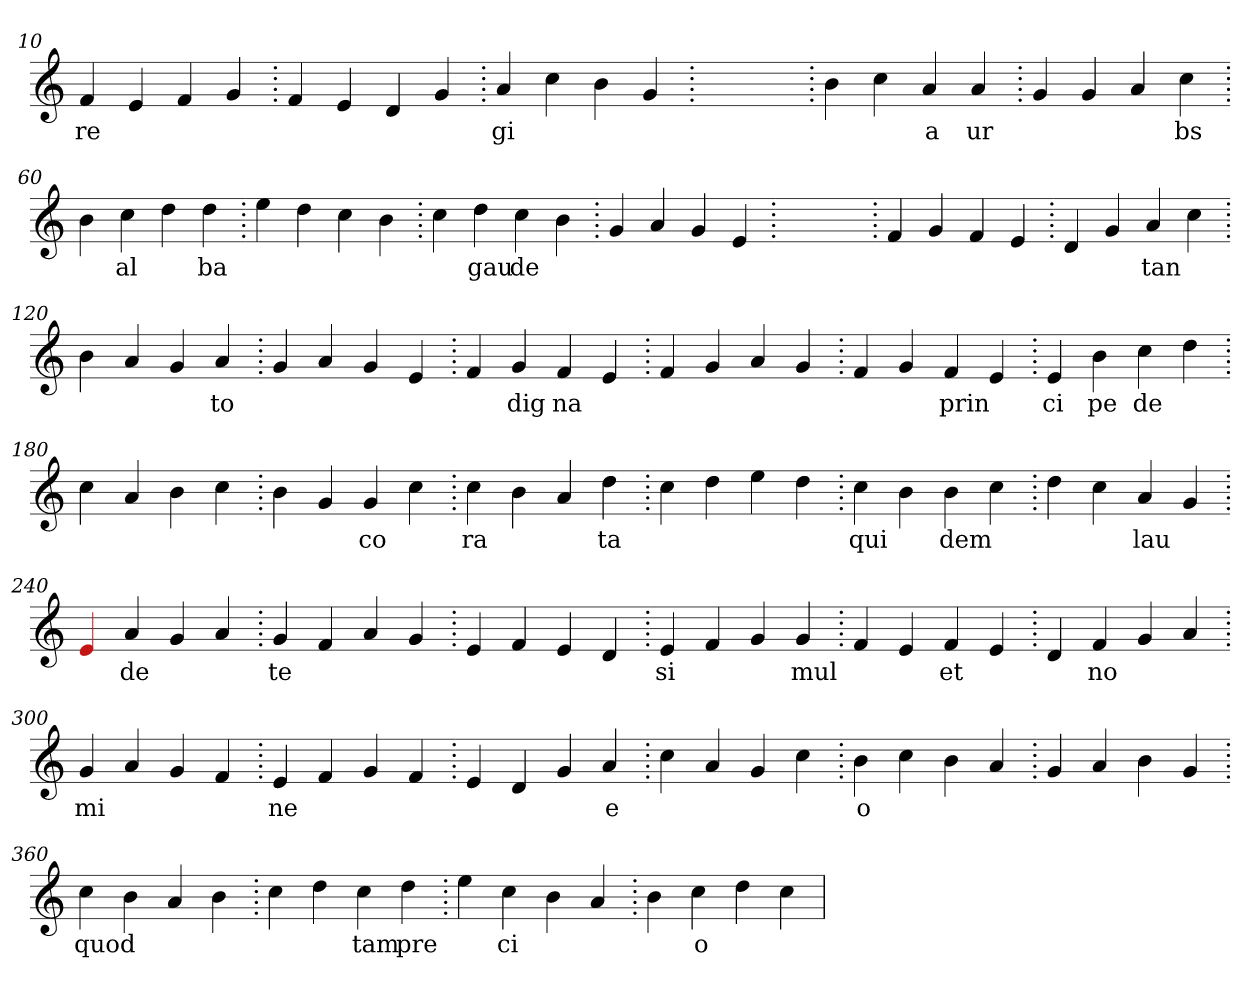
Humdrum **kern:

**kern	**text
*part1	*part1
*staff1	*staff1
*clefG2	*
=10.	=10.
4f	re
4e	.
4f	.
4g	.
=20.	=20.
4f	.
4e	.
4d	.
4g	.
=30.	=30.
4a	gi
4cc	.
4b	.
4g	.
=40.	=40.
1ryy	.
=40.	=40.
4b	.
4cc	.
4a	a
4a	ur
=50.	=50.
4g	.
4g	.
4a	.
4cc	bs
=60.	=60.
4b	.
4cc	al
4dd	.
4dd	ba
=70.	=70.
4ee	.
4dd	.
4cc	.
4b	.
=80.	=80.
4cc	.
4dd	gau
4cc	de
4b	.
=90.	=90.
4g	.
4a	.
4g	.
4e	.
=100.	=100.
1ryy	.
=100.	=100.
4f	.
4g	.
4f	.
4e	.
=110.	=110.
4d	.
4g	.
4a	tan
4cc	.
=120.	=120.
4b	.
4a	.
4g	.
4a	to
=130.	=130.
4g	.
4a	.
4g	.
4e	.
=140.	=140.
4f	.
4g	dig
4f	na
4e	.
=150.	=150.
4f	.
4g	.
4a	.
4g	.
=160.	=160.
4f	.
4g	.
4f	prin
4e	.
=170.	=170.
4e	ci
4b	pe
4cc	de
4dd	.
=180.	=180.
4cc	.
4a	.
4b	.
4cc	.
=190.	=190.
4b	.
4g	.
4g	co
4cc	.
=200.	=200.
4cc	ra
4b	.
4a	.
4dd	ta
=210.	=210.
4cc	.
4dd	.
4ee	.
4dd	.
=220.	=220.
4cc	qui
4b	.
4b	dem
4cc	.
=230.	=230.
4dd	.
4cc	.
4a	lau
4g	.
=240.	=240.
4Re	.
4a	de
4g	.
4a	.
=250.	=250.
4g	te
4f	.
4a	.
4g	.
=260.	=260.
4e	.
4f	.
4e	.
4d	.
=270.	=270.
4e	si
4f	.
4g	.
4g	mul
=280.	=280.
4f	.
4e	.
4f	et
4e	.
=290.	=290.
4d	.
4f	no
4g	.
4a	.
=300.	=300.
4g	mi
4a	.
4g	.
4f	.
=310.	=310.
4e	ne
4f	.
4g	.
4f	.
=320.	=320.
4e	.
4d	.
4g	.
4a	e
=330.	=330.
4cc	.
4a	.
4g	.
4cc	.
=340.	=340.
4b	o
4cc	.
4b	.
4a	.
=350.	=350.
4g	.
4a	.
4b	.
4g	.
=360.	=360.
4cc	quod
4b	.
4a	.
4b	.
=370.	=370.
4cc	.
4dd	.
4cc	tam
4dd	pre
=380.	=380.
4ee	.
4cc	ci
4b	.
4a	.
=390.	=390.
4b	.
4cc	o
4dd	.
4cc	.
=	=
*-	*-
